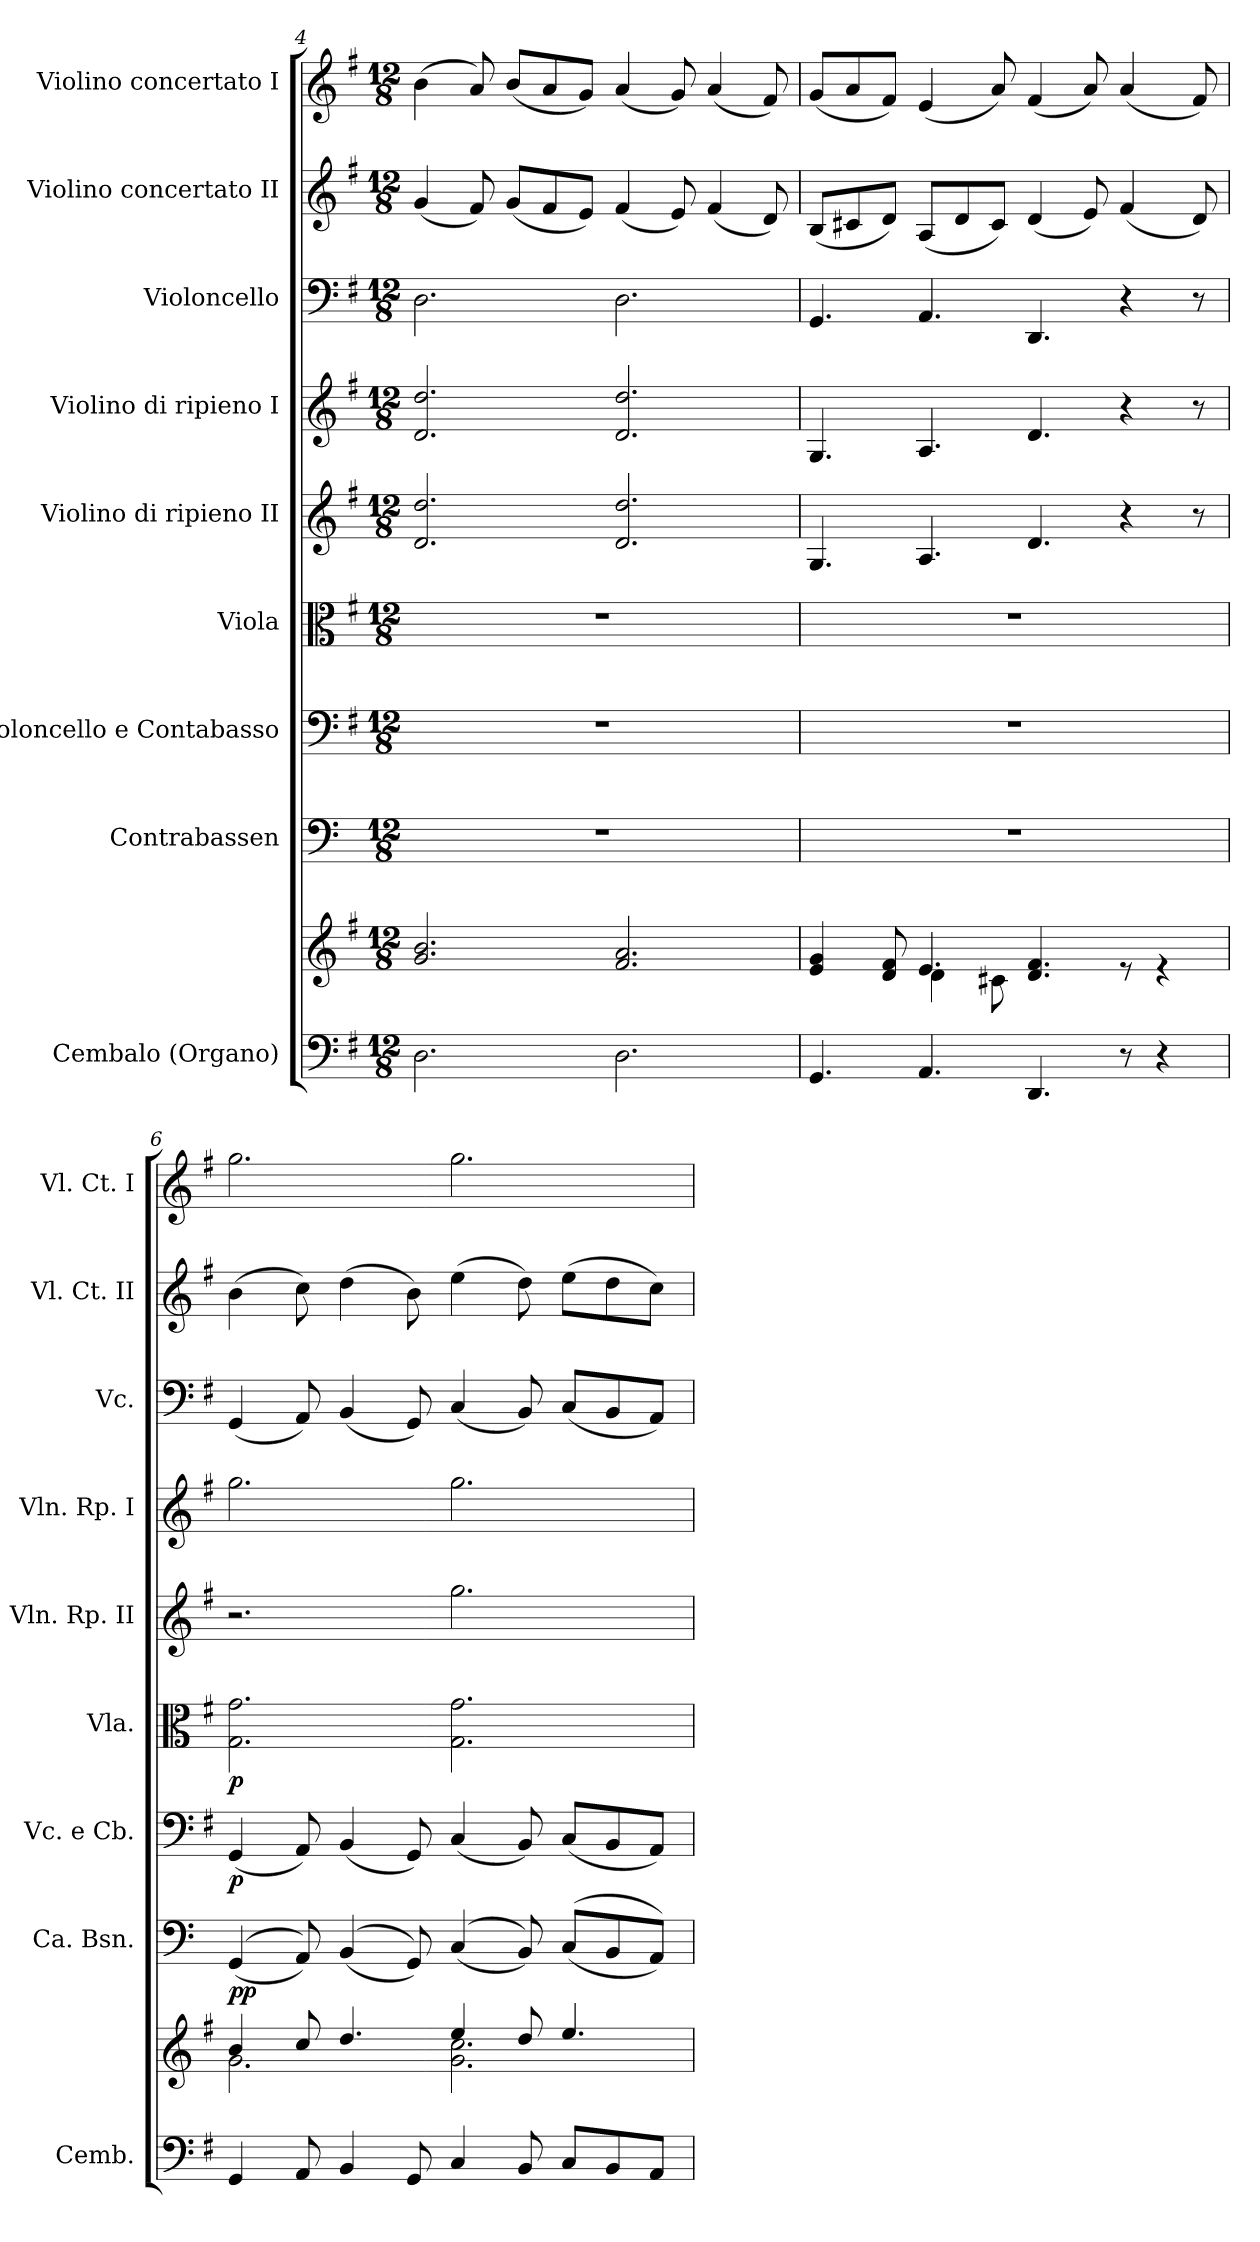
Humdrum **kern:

**kern	**kern	**kern	**dynam	**kern	**dynam	**kern	**dynam	**kern	**kern	**kern	**kern	**kern
*part9	*part9	*part8	*part8	*part7	*part7	*part6	*part6	*part5	*part4	*part3	*part2	*part1
*staff10	*staff9	*staff8	*staff8	*staff7	*staff7	*staff6	*staff6	*staff5	*staff4	*staff3	*staff2	*staff1
*I"Cembalo (Organo)	*	*I"Contrabassen	*	*I"Violoncello e Contabasso	*	*I"Viola	*	*I"Violino di ripieno II	*I"Violino di ripieno I	*I"Violoncello	*I"Violino concertato II	*I"Violino concertato I
*I'Cemb.	*	*I'Ca. Bsn.	*	*I'Vc. e Cb.	*	*I'Vla.	*	*I'Vln. Rp. II	*I'Vln. Rp. I	*I'Vc.	*I'Vl. Ct. II	*I'Vl. Ct. I
*clefF4	*clefG2	*clefF4	*	*clefF4	*	*clefC3	*	*clefG2	*clefG2	*clefF4	*clefG2	*clefG2
*	*	*ITrd7c12	*	*	*	*	*	*	*	*	*	*
*k[f#]	*k[f#]	*k[]	*	*k[f#]	*	*k[f#]	*	*k[f#]	*k[f#]	*k[f#]	*k[f#]	*k[f#]
*M12/8	*M12/8	*M12/8	*	*M12/8	*	*M12/8	*	*M12/8	*M12/8	*M12/8	*M12/8	*M12/8
=4	=4	=4	=4	=4	=4	=4	=4	=4	=4	=4	=4	=4
2.D\	2.g/ 2.b/	1.r	.	1.r	.	1.r	.	2.d/ 2.dd/	2.d/ 2.dd/	2.D\	(<4g/	(>4b\
.	.	.	.	.	.	.	.	.	.	.	8f#/)	8a/)
.	.	.	.	.	.	.	.	.	.	.	(<8g/L	(<8b/L
.	.	.	.	.	.	.	.	.	.	.	8f#/	8a/
.	.	.	.	.	.	.	.	.	.	.	8e/J)	8g/J)
2.D\	2.f#/ 2.a/	.	.	.	.	.	.	2.d/ 2.dd/	2.d/ 2.dd/	2.D\	(<4f#/	(<4a/
.	.	.	.	.	.	.	.	.	.	.	8e/)	8g/)
.	.	.	.	.	.	.	.	.	.	.	(<4f#/	(<4a/
.	.	.	.	.	.	.	.	.	.	.	8d/)	8f#/)
!!LO:LB:g=z
=5	=5	=5	=5	=5	=5	=5	=5	=5	=5	=5	=5	=5
*	*^	*	*	*	*	*	*	*	*	*	*	*
4.GG/	4e/ 4g/	4.ryy	1.r	.	1.r	.	1.r	.	4.G/	4.G/	4.GG/	(<8B/L	(<8g/L
.	.	.	.	.	.	.	.	.	.	.	.	8c#X/	8a/
.	8d/ 8f#/	.	.	.	.	.	.	.	.	.	.	8d/J)	8f#/J)
4.AA/	4.e/	4d\	.	.	.	.	.	.	4.A/	4.A/	4.AA/	(<8A/L	(<4e/
.	.	.	.	.	.	.	.	.	.	.	.	8d/	.
.	.	8c#X\	.	.	.	.	.	.	.	.	.	8c#/J)	8a/)
4.DD/	4.d/ 4.f#/	2.ryy	.	.	.	.	.	.	4.d/	4.d/	4.DD/	(<4d/	(<4f#/
.	.	.	.	.	.	.	.	.	.	.	.	8e/)	8a/)
8r	8re	.	.	.	.	.	.	.	4r	4r	4r	(<4f#/	(<4a/
4r	4re	.	.	.	.	.	.	.	.	.	.	.	.
.	.	.	.	.	.	.	.	.	8r	8r	8r	8d/)	8f#/)
=6	=6	=6	=6	=6	=6	=6	=6	=6	=6	=6	=6	=6	=6
!	!	!	!	!LO:DY:b	!	!	!	!	!	!	!	!	!
!	!	!	!	!LO:DY:n=1:b	!	!LO:DY:b	!	!LO:DY:b	!	!	!	!	!
4GG/	4b/	2.g\	(<(<4GGG/	p p	(<4GG/	p	2.G\ 2.g\	p	2.r	2.gg\	(<4GG/	(>4b\	2.gg\
8AA/	8cc/	.	8AAA/))	.	8AA/)	.	.	.	.	.	8AA/)	8cc\)	.
4BB/	4.dd/	.	(<(<4BBB/	.	(<4BB/	.	.	.	.	.	(<4BB/	(>4dd\	.
8GG/	.	.	8GGG/))	.	8GG/)	.	.	.	.	.	8GG/)	8b\)	.
4C/	4ee/	2.g\ 2.cc\	(<(<4CC/	.	(<4C/	.	2.G\ 2.g\	.	2.gg\	2.gg\	(<4C/	(>4ee\	2.gg\
8BB/	8dd/	.	8BBB/))	.	8BB/)	.	.	.	.	.	8BB/)	8dd\)	.
8C/L	4.ee/	.	(<(<8CC/L	.	(<8C/L	.	.	.	.	.	(<8C/L	(>8ee\L	.
8BB/	.	.	8BBB/	.	8BB/	.	.	.	.	.	8BB/	8dd\	.
8AA/J	.	.	8AAA/J))	.	8AA/J)	.	.	.	.	.	8AA/J)	8cc\J)	.
*	*v	*v	*	*	*	*	*	*	*	*	*	*	*
=	=	=	=	=	=	=	=	=	=	=	=	=
*-	*-	*-	*-	*-	*-	*-	*-	*-	*-	*-	*-	*-
